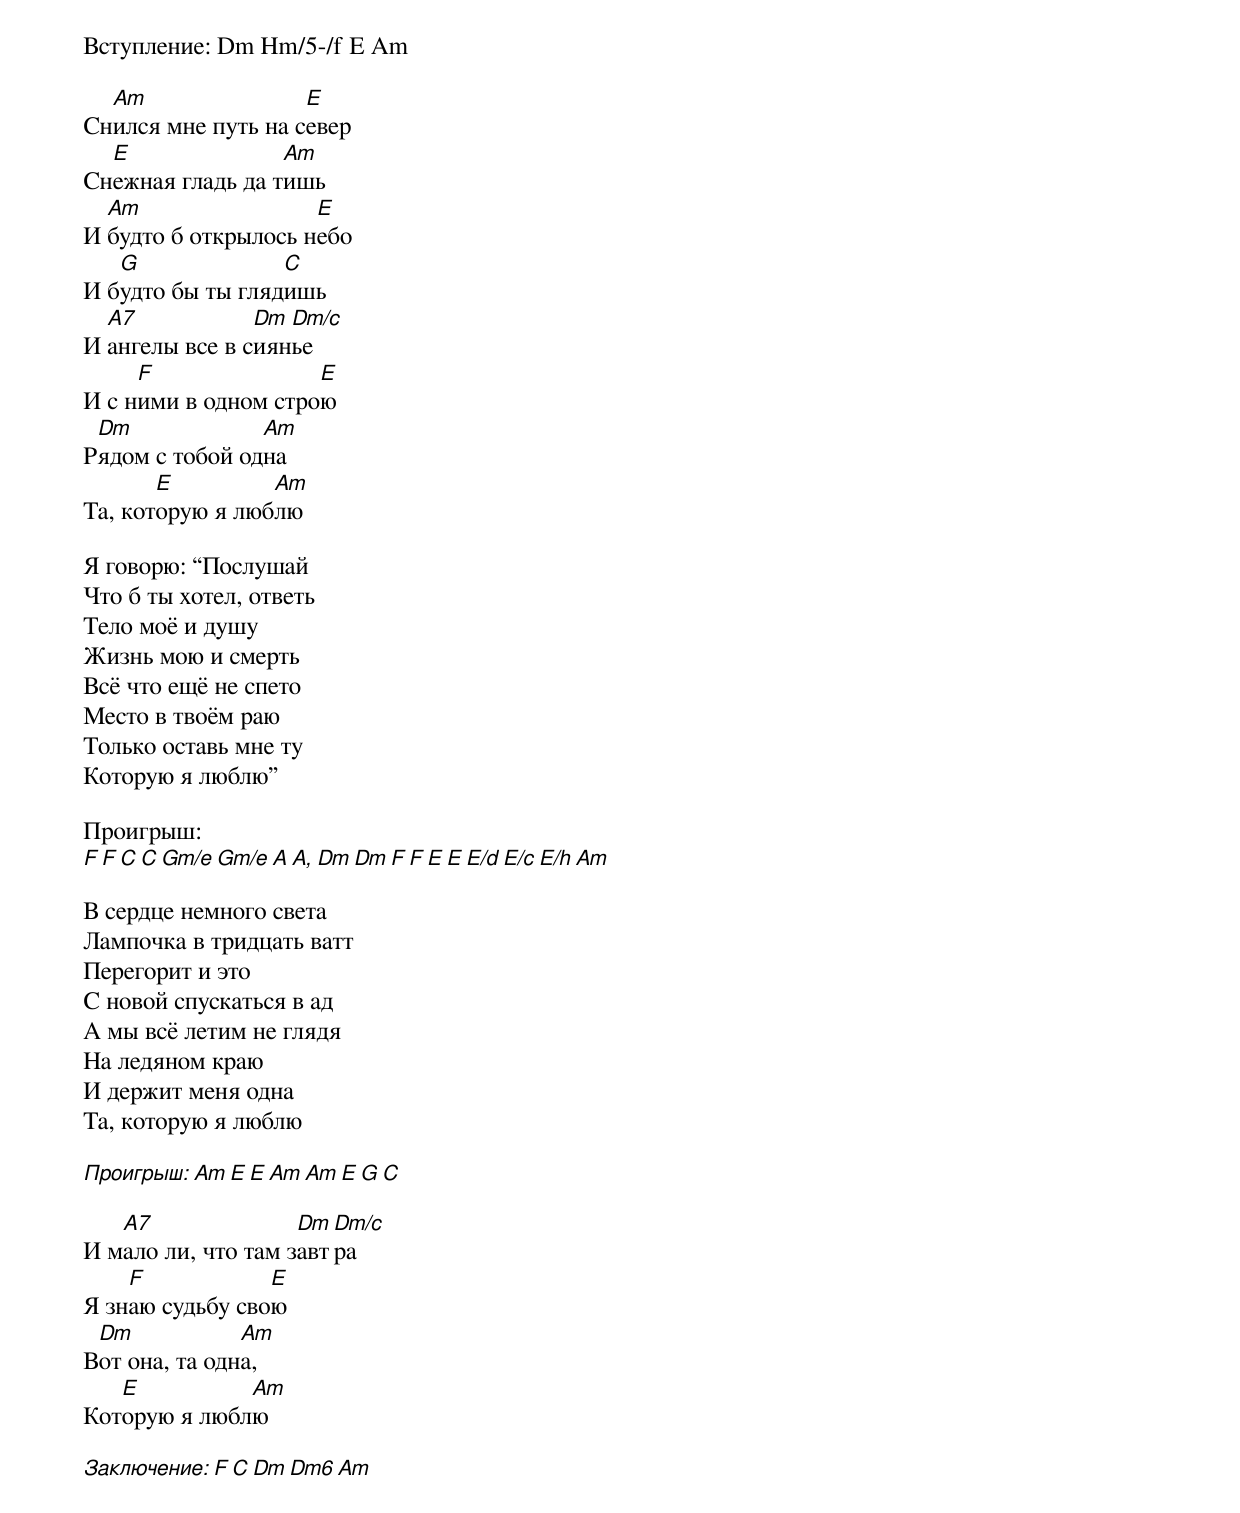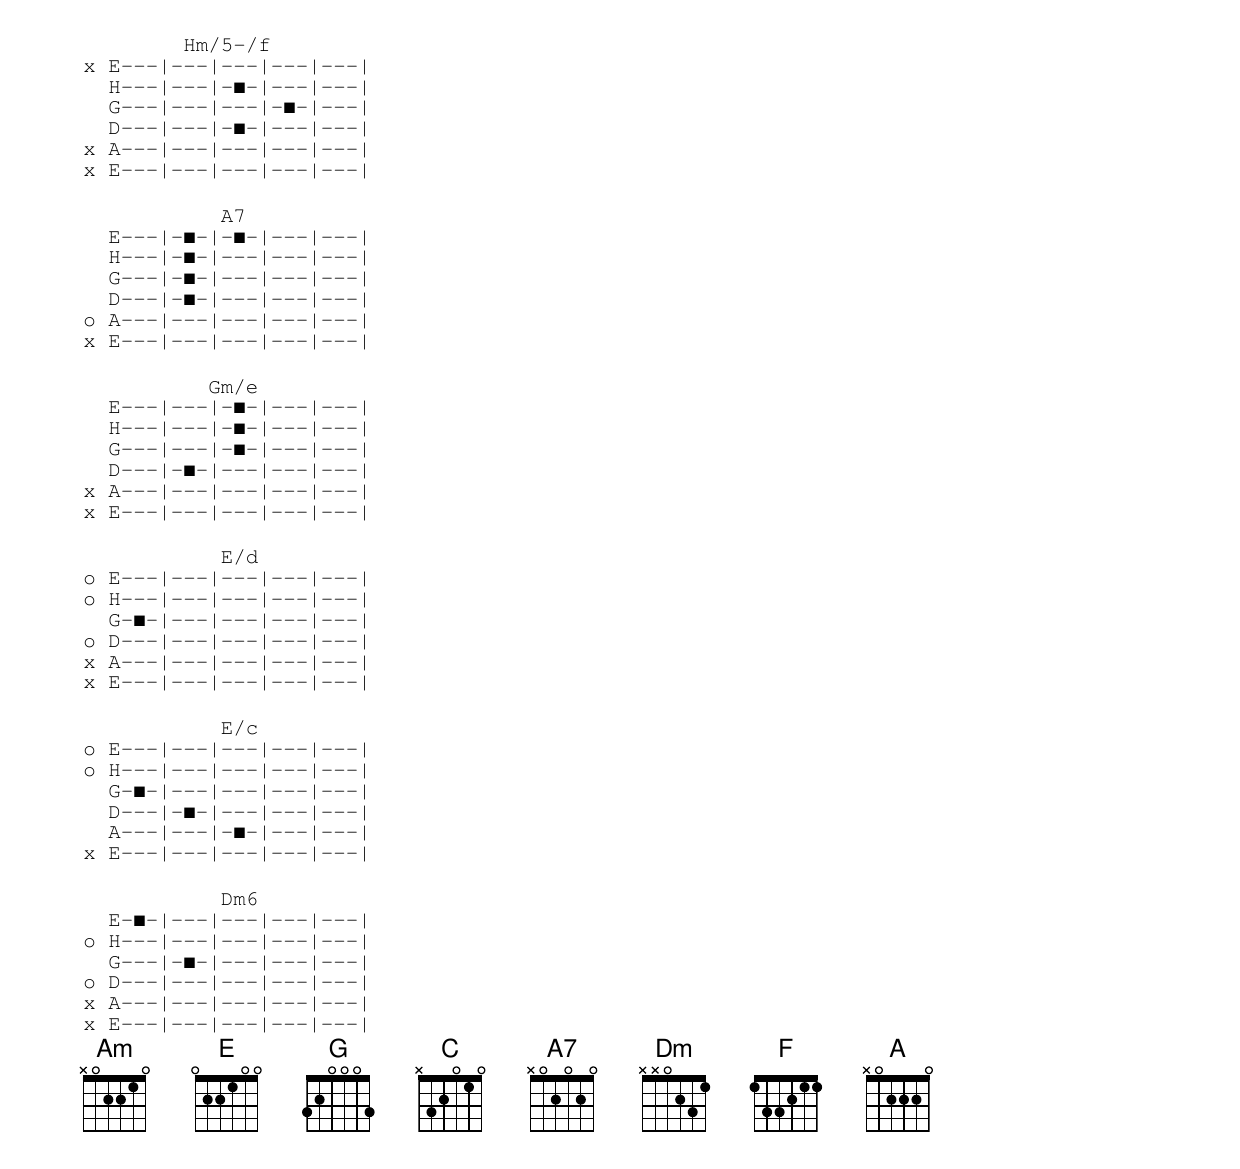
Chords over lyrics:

Вступление: Dm Hm/5-/f E Am

  Am                E
Снился мне путь на север
  E               Am
Снежная гладь да тишь
  Am                 E
И будто б открылось небо
   G              C
И будто бы ты глядишь
  A7            Dm Dm/c
И ангелы все в сиянье
     F               E
И с ними в одном строю
 Dm             Am
Рядом с тобой одна
       E         Am
Та, которую я люблю

Я говорю: “Послушай
Что б ты хотел, ответь
Тело моё и душу
Жизнь мою и смерть
Всё что ещё не спето
Место в твоём раю
Только оставь мне ту
Которую я люблю”

Проигрыш:
F F C C Gm/e Gm/e A A, Dm Dm F F E E E/d E/c E/h Am

В сердце немного света
Лампочка в тридцать ватт
Перегорит и это
С новой спускаться в ад
А мы всё летим не глядя
На ледяном краю
И держит меня одна
Та, которую я люблю

Проигрыш: Am E E Am Am E G C

   A7               Dm Dm/c
И мало ли, что там завтра
    F            E
Я знаю судьбу свою
 Dm            Am
Вот она, та одна,
   E          Am
Которую я люблю

Заключение: F C Dm Dm6 Am


        Hm/5-/f
x E---|---|---|---|---|
  H---|---|-■-|---|---|
  G---|---|---|-■-|---|
  D---|---|-■-|---|---|
x A---|---|---|---|---|
x E---|---|---|---|---|

           A7
  E---|-■-|-■-|---|---|
  H---|-■-|---|---|---|
  G---|-■-|---|---|---|
  D---|-■-|---|---|---|
o A---|---|---|---|---|
x E---|---|---|---|---|

          Gm/e
  E---|---|-■-|---|---|
  H---|---|-■-|---|---|
  G---|---|-■-|---|---|
  D---|-■-|---|---|---|
x A---|---|---|---|---|
x E---|---|---|---|---|

           E/d
o E---|---|---|---|---|
o H---|---|---|---|---|
  G-■-|---|---|---|---|
o D---|---|---|---|---|
x A---|---|---|---|---|
x E---|---|---|---|---|

           E/c
o E---|---|---|---|---|
o H---|---|---|---|---|
  G-■-|---|---|---|---|
  D---|-■-|---|---|---|
  A---|---|-■-|---|---|
x E---|---|---|---|---|

           Dm6
  E-■-|---|---|---|---|
o H---|---|---|---|---|
  G---|-■-|---|---|---|
o D---|---|---|---|---|
x A---|---|---|---|---|
x E---|---|---|---|---|
